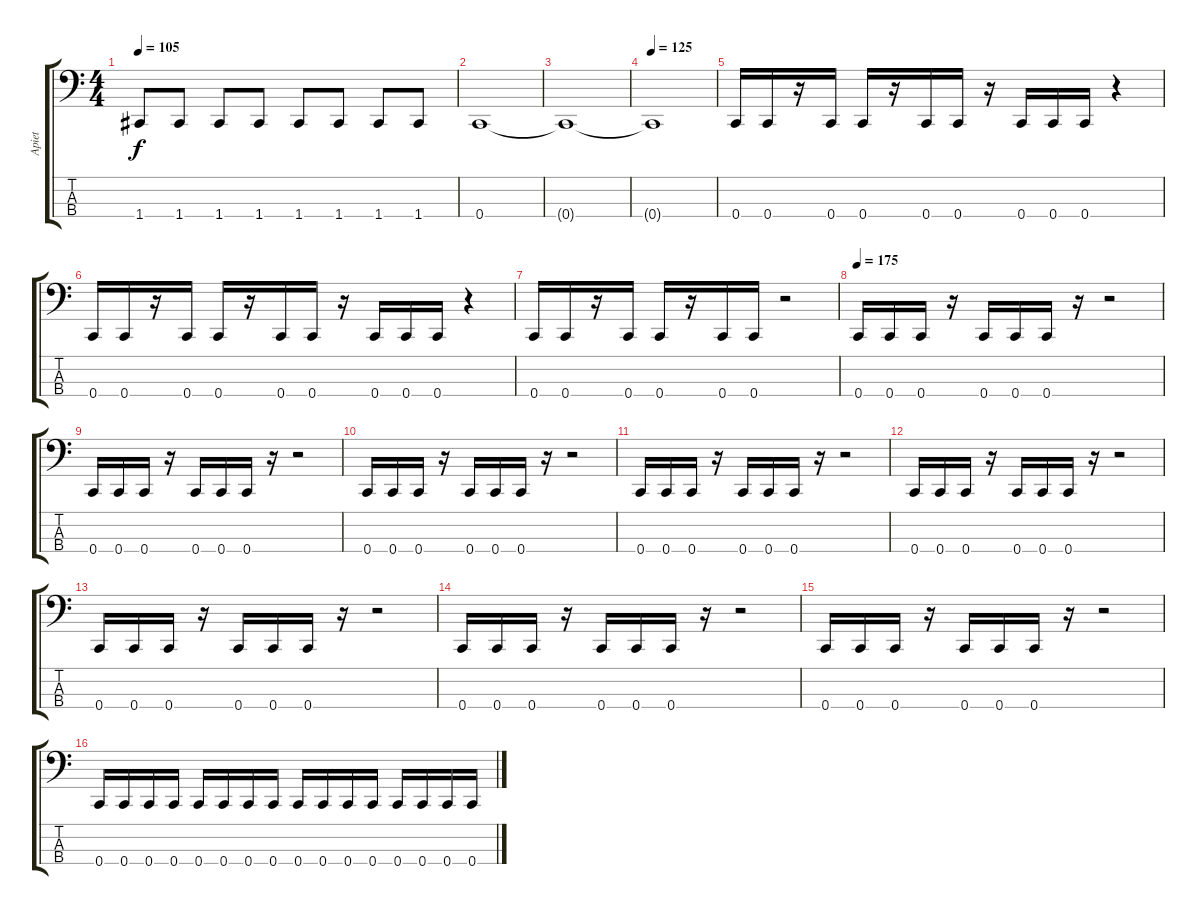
\track ("Apiet" "Apiet") {instrument electricbasspick}
\staff {score tabs}
\tuning (F2 C2 G1 C1) {hide}
\ts (4 4)
\tempo 105
\clef f4
\ks c
1.4.8{dy f} 1.4.8 1.4.8 1.4.8 1.4.8 1.4.8 1.4.8 1.4.8 |
0.4.1 |
0.4{t}.1 |
\tempo 125
0.4{t}.1 |
0.4.16 0.4.16 r.16 0.4.16 0.4.16 r.16 0.4.16 0.4.16 r.16 0.4.16 0.4.16 0.4.16 r.4 |
0.4.16 0.4.16 r.16 0.4.16 0.4.16 r.16 0.4.16 0.4.16 r.16 0.4.16 0.4.16 0.4.16 r.4 |
0.4.16 0.4.16 r.16 0.4.16 0.4.16 r.16 0.4.16 0.4.16 r.2 |
\tempo 175
0.4.16 0.4.16 0.4.16 r.16 0.4.16 0.4.16 0.4.16 r.16 r.2 |
0.4.16 0.4.16 0.4.16 r.16 0.4.16 0.4.16 0.4.16 r.16 r.2 |
0.4.16 0.4.16 0.4.16 r.16 0.4.16 0.4.16 0.4.16 r.16 r.2 |
0.4.16 0.4.16 0.4.16 r.16 0.4.16 0.4.16 0.4.16 r.16 r.2 |
0.4.16 0.4.16 0.4.16 r.16 0.4.16 0.4.16 0.4.16 r.16 r.2 |
0.4.16 0.4.16 0.4.16 r.16 0.4.16 0.4.16 0.4.16 r.16 r.2 |
0.4.16 0.4.16 0.4.16 r.16 0.4.16 0.4.16 0.4.16 r.16 r.2 |
0.4.16 0.4.16 0.4.16 r.16 0.4.16 0.4.16 0.4.16 r.16 r.2 |
0.4.16 0.4.16 0.4.16 0.4.16 0.4.16 0.4.16 0.4.16 0.4.16 0.4.16 0.4.16 0.4.16 0.4.16 0.4.16 0.4.16 0.4.16 0.4.16
